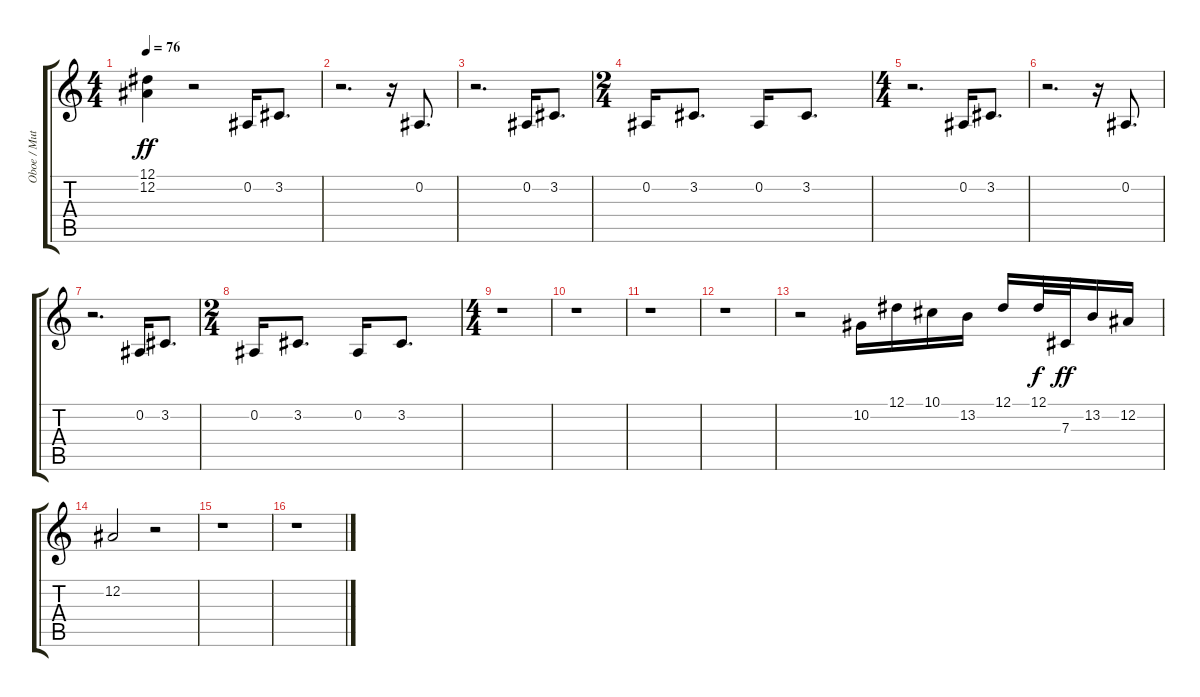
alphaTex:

\track ("Oboe / Muted Trumpet" "Oboe / Mut") {instrument oboe}
\staff {score tabs}
\tuning (Eb4 Bb3 Gb3 Db3 Ab2 Eb2) {hide}
\ts (4 4)
\tempo 76
\clef g2
\ks c
(12.1 12.2).4{dy ff instrument mutedtrumpet} r.2 0.2.16 3.2.8{d} |
r.2{d} r.16 0.2.8{d} |
r.2{d} 0.2.16 3.2.8{d} |
\ts (2 4)
0.2.16 3.2.8{d} 0.2.16 3.2.8{d} |
\ts (4 4)
r.2{d} 0.2.16 3.2.8{d} |
r.2{d} r.16 0.2.8{d} |
r.2{d} 0.2.16 3.2.8{d} |
\ts (2 4)
0.2.16 3.2.8{d} 0.2.16 3.2.8{d} |
\ts (4 4)
r.1 |
r.1 |
r.1 |
r.1 |
r.2{instrument oboe} 10.2.16 12.1.16 10.1.16 13.2.16 12.1.16 12.1.32{dy f} 7.3.32{dy ff} 13.2.16 12.2.16 |
12.2.2 r.2 |
r.1 |
r.1
